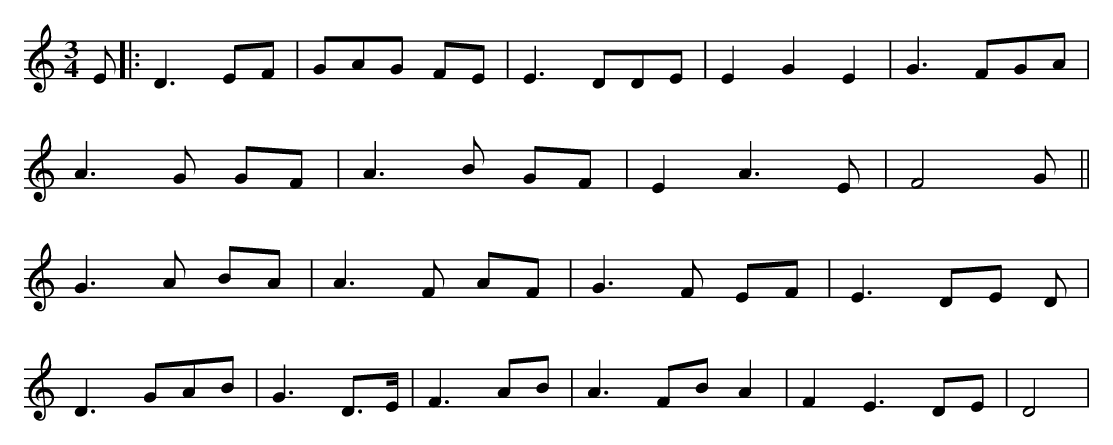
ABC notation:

X:1
M:3/4
K:C
E|:D3 EF|GAG FE|E3DDE|E2G2E2|G3 FGA|
A3-G GF|A3B GF|E2 A3E|F4G||
G3A BA|A3F AF|G3F EF|E3DE D|
D3 GAB|G3 D>E|F3 AB|A3FB A2|F2 E3DE|D4|
